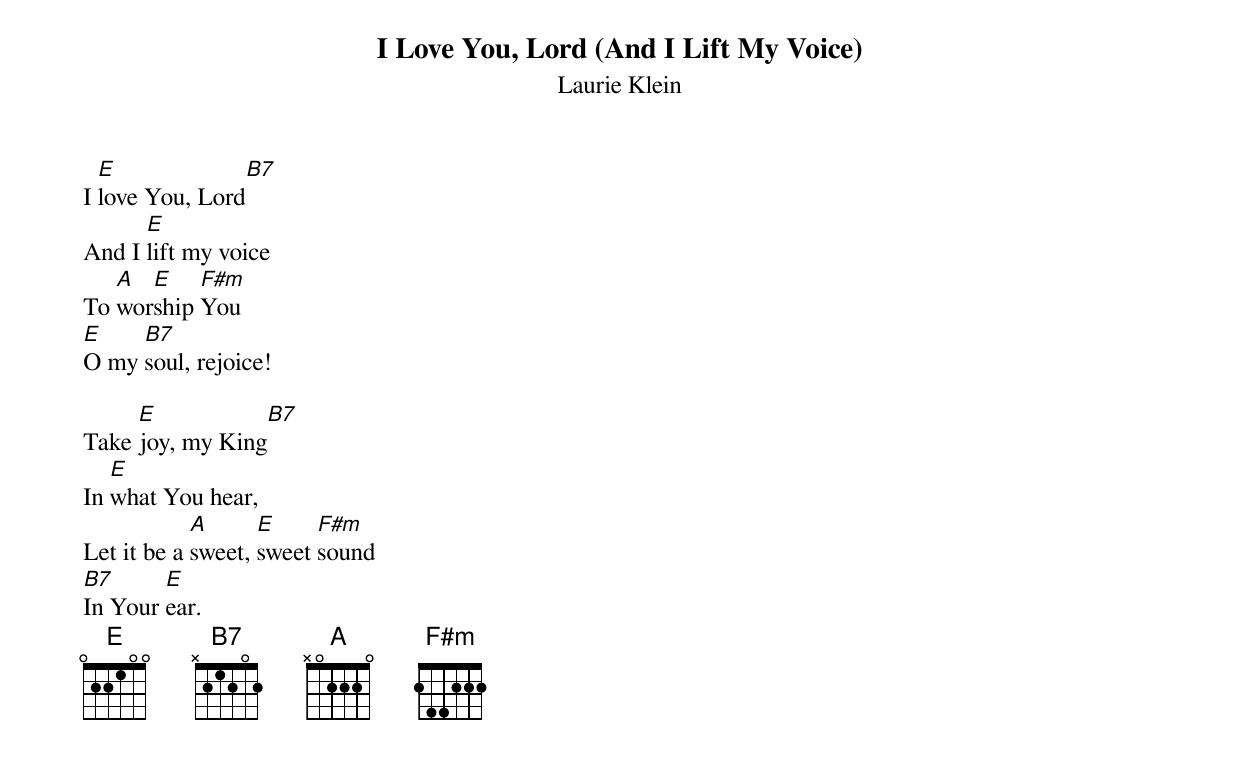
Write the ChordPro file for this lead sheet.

{title:I Love You, Lord (And I Lift My Voice)}
{subtitle:Laurie Klein}
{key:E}

I [E]love You, Lord[B7]
And I [E]lift my voice
To [A]wor[E]ship [F#m]You
[E]O my [B7]soul, rejoice!

Take [E]joy, my King[B7]
In [E]what You hear,
Let it be a [A]sweet, [E]sweet [F#m]sound
[B7]In Your [E]ear.
